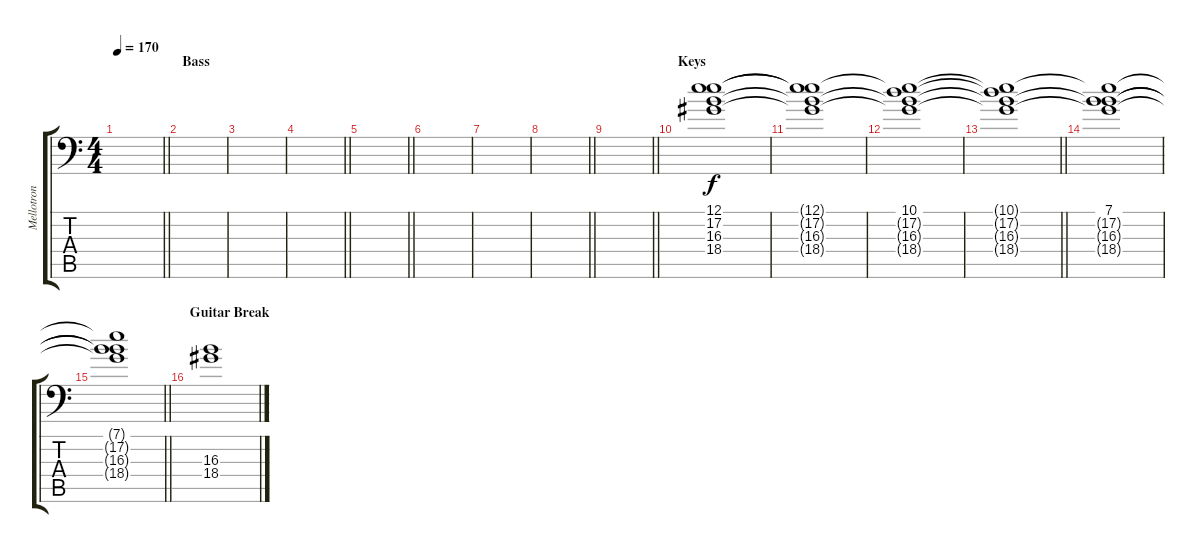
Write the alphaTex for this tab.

\track ("Mellotron" "Mellotron") {instrument stringensemble1}
\staff {score tabs}
\tuning (E4 B3 G3 D3 A2 E1) {hide}
\ts (4 4)
\tempo 170
\clef f4
\barLineRight lightlight
\ks c
|
\section ("" "Bass")
|
|
\barLineRight lightlight
|
\barLineRight lightlight
|
\section ("" "")
|
|
\barLineRight lightlight
|
\barLineRight lightlight
|
\section ("" "Keys")
(12.1 17.2 16.3 18.4).1{volume 9 instrument stringensemble1} |
(12.1{t} 17.2{t} 16.3{t} 18.4{t}).1 |
(10.1 17.2{t} 16.3{t} 18.4{t}).1 |
\barLineRight lightlight
(10.1{t} 17.2{t} 16.3{t} 18.4{t}).1 |
\section ("" "")
(7.1 17.2{t} 16.3{t} 18.4{t}).1 |
\barLineRight lightlight
(7.1{t} 17.2{t} 16.3{t} 18.4{t}).1 |
\section ("" "Guitar Break")
(16.3 18.4).1{volume 6 balance 12 instrument flute}
